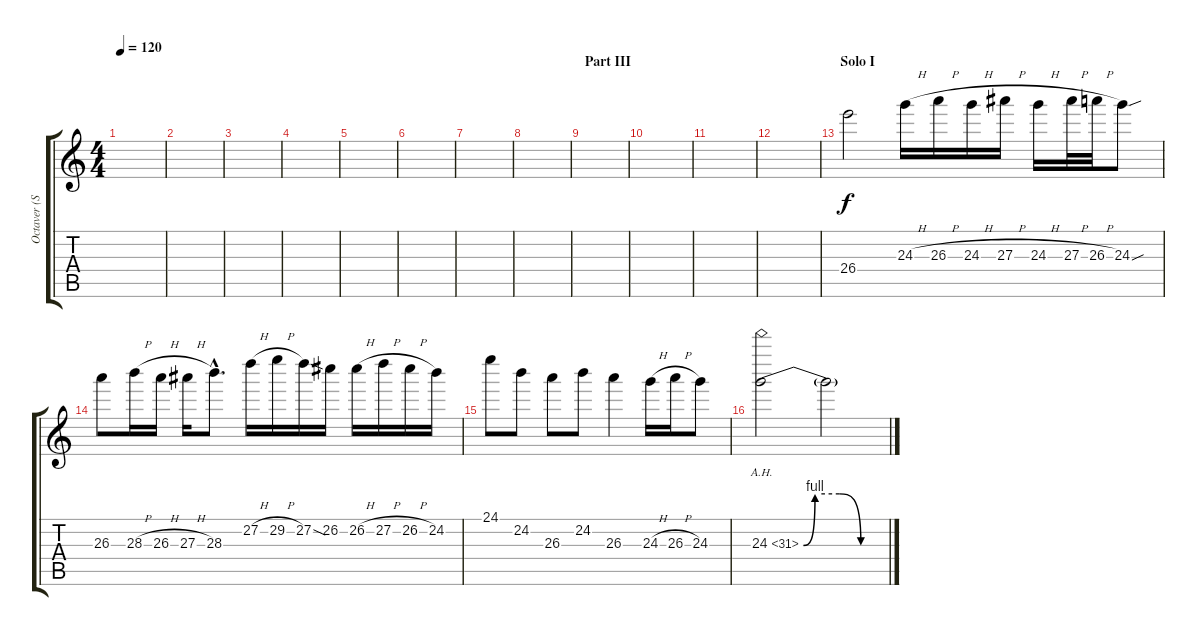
\track ("Octaver (Solo)" "Octaver (S") {instrument overdrivenguitar}
\staff {score tabs}
\tuning (E4 B3 G3 D3 A2 E2) {hide}
\ts (4 4)
\tempo 120
\clef g2
\ks c
|
|
|
|
|
|
|
|
\section ("" "Part III")
|
|
|
|
\section ("" "Solo I")
26.4.2 24.3{h}.16 26.3{h}.16 24.3{h}.16 27.3{h}.16 24.3{h}.16 27.3{h}.32 26.3{h}.32 24.3{sou}.8 |
26.3.8 28.3{h}.16 26.3{h}.16 27.3{h}.16 28.3{hac}.8{d} 27.2{h}.16 29.2{h}.16 27.2{sod}.16 26.2.16 26.2{h}.16 27.2{h}.16 26.2{h}.16 24.2.16 |
24.1.8 24.2.8 26.3.8 24.2.8 26.3.4 24.3{h}.16 26.3{h}.16 24.3.8 |
24.3{be (custom 0 0 8 4 25 4 40 0 60 0) ah 7}.2 24.3{t}.2
